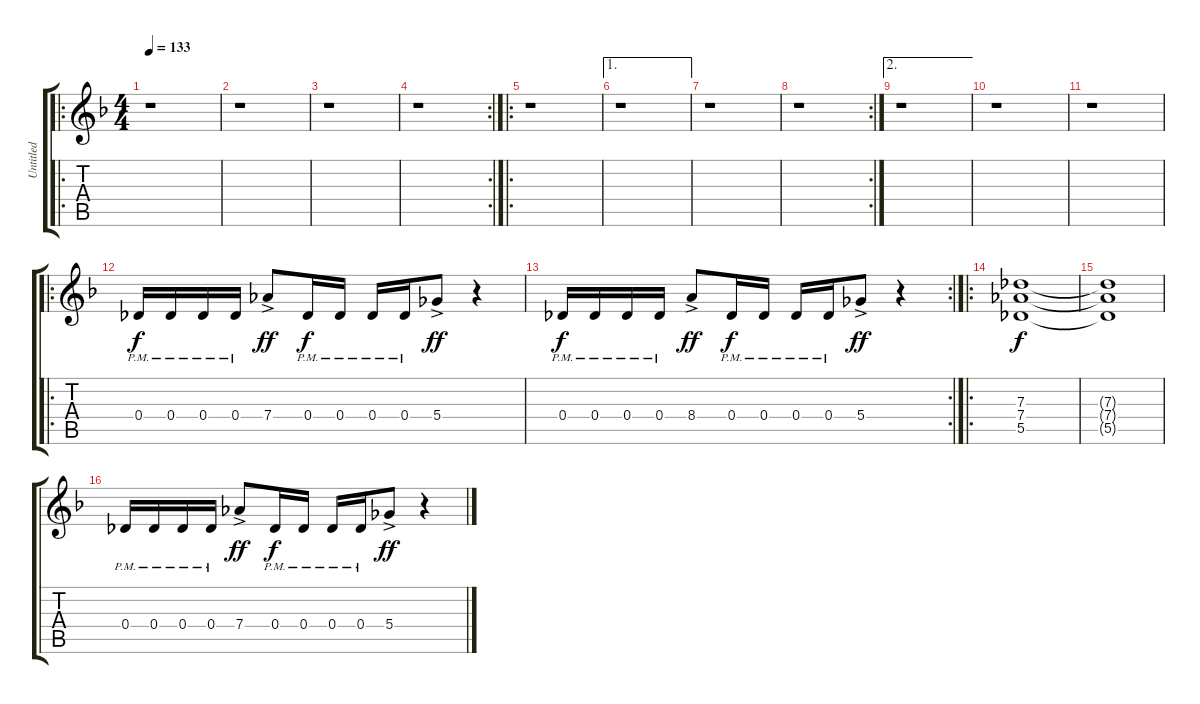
\track ("Untitled" "Untitled") {instrument distortionguitar}
\staff {score tabs}
\tuning (Eb4 Bb3 Gb3 Db3 Ab2 Eb2) {hide}
\ro
\ts (4 4)
\tempo 133
\clef g2
\ks f
r.1{dy f instrument distortionguitar} |
r.1 |
r.1 |
\rc 2
r.1 |
\ro
r.1 |
\ae 1
r.1 |
r.1 |
\rc 2
r.1 |
\ae 2
r.1 |
r.1 |
r.1 |
\ro
0.4{pm}.16 0.4{pm}.16 0.4{pm}.16 0.4{pm}.16 7.4{ac}.8{dy ff} 0.4{pm}.16{dy f} 0.4{pm}.16 0.4{pm}.16 0.4{pm}.16 5.4{ac}.8{dy ff} r.4 |
\rc 2
0.4{pm}.16{dy f} 0.4{pm}.16 0.4{pm}.16 0.4{pm}.16 8.4{ac}.8{dy ff} 0.4{pm}.16{dy f} 0.4{pm}.16 0.4{pm}.16 0.4{pm}.16 5.4{ac}.8{dy ff} r.4 |
\ro
(7.3 7.4 5.5).1{dy f} |
(7.3{t} 7.4{t} 5.5{t}).1 |
0.4{pm}.16 0.4{pm}.16 0.4{pm}.16 0.4{pm}.16 7.4{ac}.8{dy ff} 0.4{pm}.16{dy f} 0.4{pm}.16 0.4{pm}.16 0.4{pm}.16 5.4{ac}.8{dy ff} r.4
